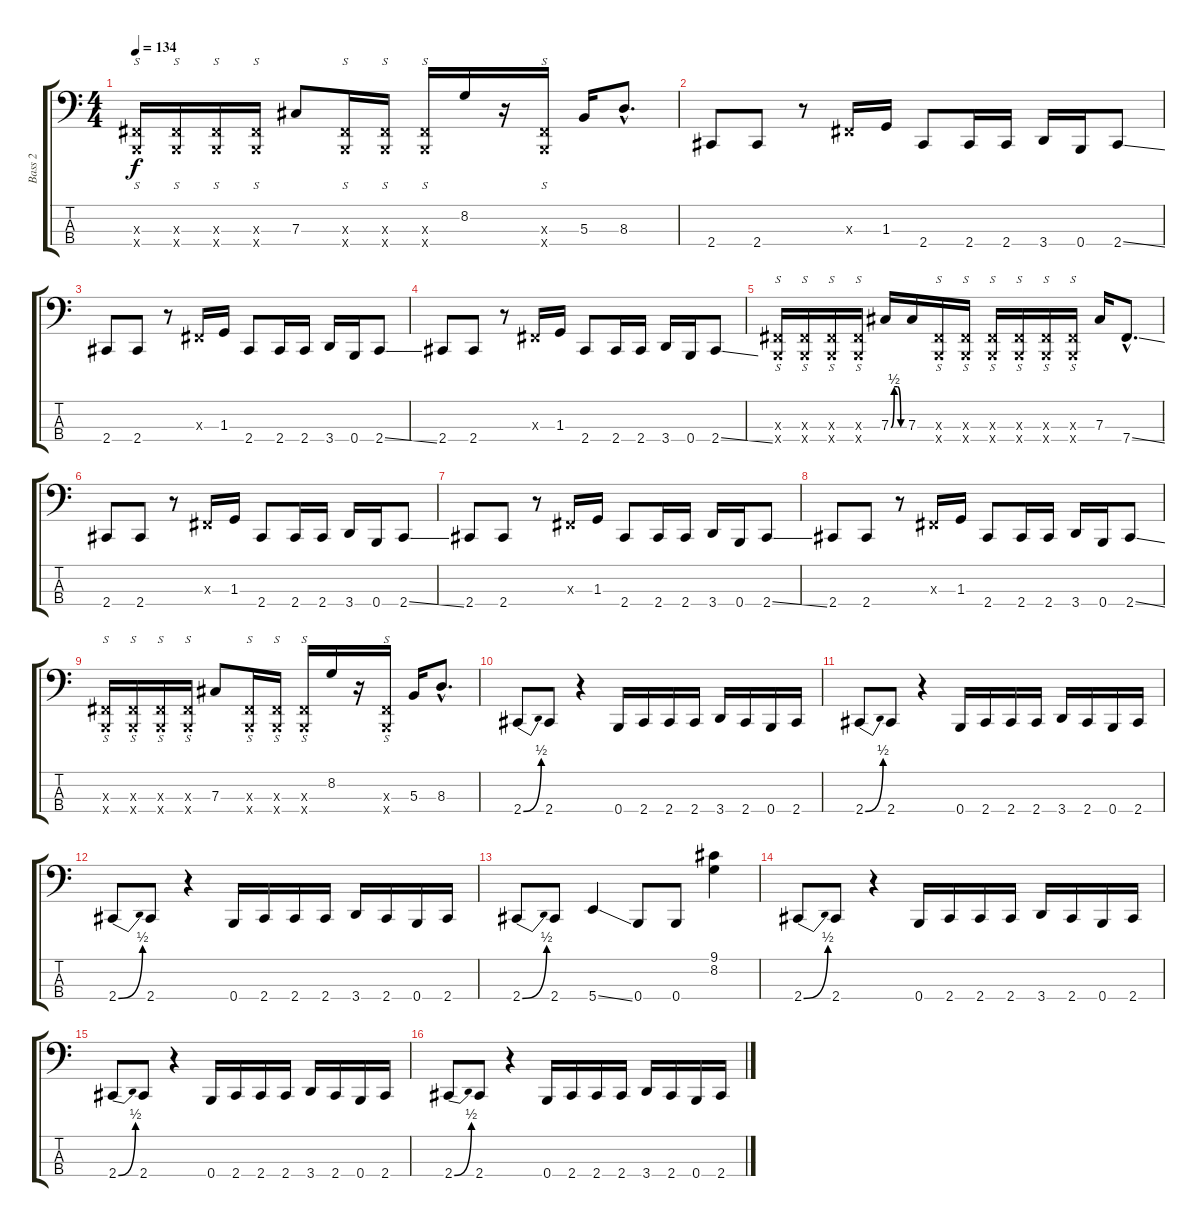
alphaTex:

\track ("Bass 2" "Bass 2") {instrument electricbasspick}
\staff {score tabs}
\tuning (E2 B1 Gb1 B0) {hide}
\ts (4 4)
\tempo 134
\clef f4
\ks c
(0.3{x} 0.4{x}).16{s dy f} (0.3{x} 0.4{x}).16{s} (0.3{x} 0.4{x}).16{s} (0.3{x} 0.4{x}).16{s} 7.3.8 (0.3{x} 0.4{x}).16{s} (0.3{x} 0.4{x}).16{s} (0.3{x} 0.4{x}).16{s} 8.2.16 r.16 (0.3{x} 0.4{x}).16{s} 5.3.16 8.3{hac}.8{d} |
2.4.8 2.4.8 r.8 0.3{x}.16 1.3.16 2.4.8 2.4.16 2.4.16 3.4.16 0.4.16 2.4{ss}.8 |
2.4.8 2.4.8 r.8 0.3{x}.16 1.3.16 2.4.8 2.4.16 2.4.16 3.4.16 0.4.16 2.4{ss}.8 |
2.4.8 2.4.8 r.8 0.3{x}.16 1.3.16 2.4.8 2.4.16 2.4.16 3.4.16 0.4.16 2.4{ss}.8 |
(0.3{x} 0.4{x}).16{s} (0.3{x} 0.4{x}).16{s} (0.3{x} 0.4{x}).16{s} (0.3{x} 0.4{x}).16{s} 7.3{be (custom 0 0 15 2 30 2 45 0 60 0)}.16 7.3.16 (0.3{x} 0.4{x}).16{s} (0.3{x} 0.4{x}).16{s} (0.3{x} 0.4{x}).16{s} (0.3{x} 0.4{x}).16{s} (0.3{x} 0.4{x}).16{s} (0.3{x} 0.4{x}).16{s} 7.3.16 7.4{ss hac}.8{d} |
2.4.8 2.4.8 r.8 0.3{x}.16 1.3.16 2.4.8 2.4.16 2.4.16 3.4.16 0.4.16 2.4{ss}.8 |
2.4.8 2.4.8 r.8 0.3{x}.16 1.3.16 2.4.8 2.4.16 2.4.16 3.4.16 0.4.16 2.4{ss}.8 |
2.4.8 2.4.8 r.8 0.3{x}.16 1.3.16 2.4.8 2.4.16 2.4.16 3.4.16 0.4.16 2.4{ss}.8 |
(0.3{x} 0.4{x}).16{s} (0.3{x} 0.4{x}).16{s} (0.3{x} 0.4{x}).16{s} (0.3{x} 0.4{x}).16{s} 7.3.8 (0.3{x} 0.4{x}).16{s} (0.3{x} 0.4{x}).16{s} (0.3{x} 0.4{x}).16{s} 8.2.16 r.16 (0.3{x} 0.4{x}).16{s} 5.3.16 8.3{hac}.8{d} |
2.4{be (bend 0 0 60 2)}.8 2.4.8 r.4 0.4.16 2.4.16 2.4.16 2.4.16 3.4.16 2.4.16 0.4.16 2.4.16 |
2.4{be (bend 0 0 60 2)}.8 2.4.8 r.4 0.4.16 2.4.16 2.4.16 2.4.16 3.4.16 2.4.16 0.4.16 2.4.16 |
2.4{be (bend 0 0 60 2)}.8 2.4.8 r.4 0.4.16 2.4.16 2.4.16 2.4.16 3.4.16 2.4.16 0.4.16 2.4.16 |
2.4{be (bend 0 0 60 2)}.8 2.4.8 5.4{ss}.4 0.4.8 0.4.8 (9.1 8.2).4 |
2.4{be (bend 0 0 60 2)}.8 2.4.8 r.4 0.4.16 2.4.16 2.4.16 2.4.16 3.4.16 2.4.16 0.4.16 2.4.16 |
2.4{be (bend 0 0 60 2)}.8 2.4.8 r.4 0.4.16 2.4.16 2.4.16 2.4.16 3.4.16 2.4.16 0.4.16 2.4.16 |
2.4{be (bend 0 0 60 2)}.8 2.4.8 r.4 0.4.16 2.4.16 2.4.16 2.4.16 3.4.16 2.4.16 0.4.16 2.4.16
